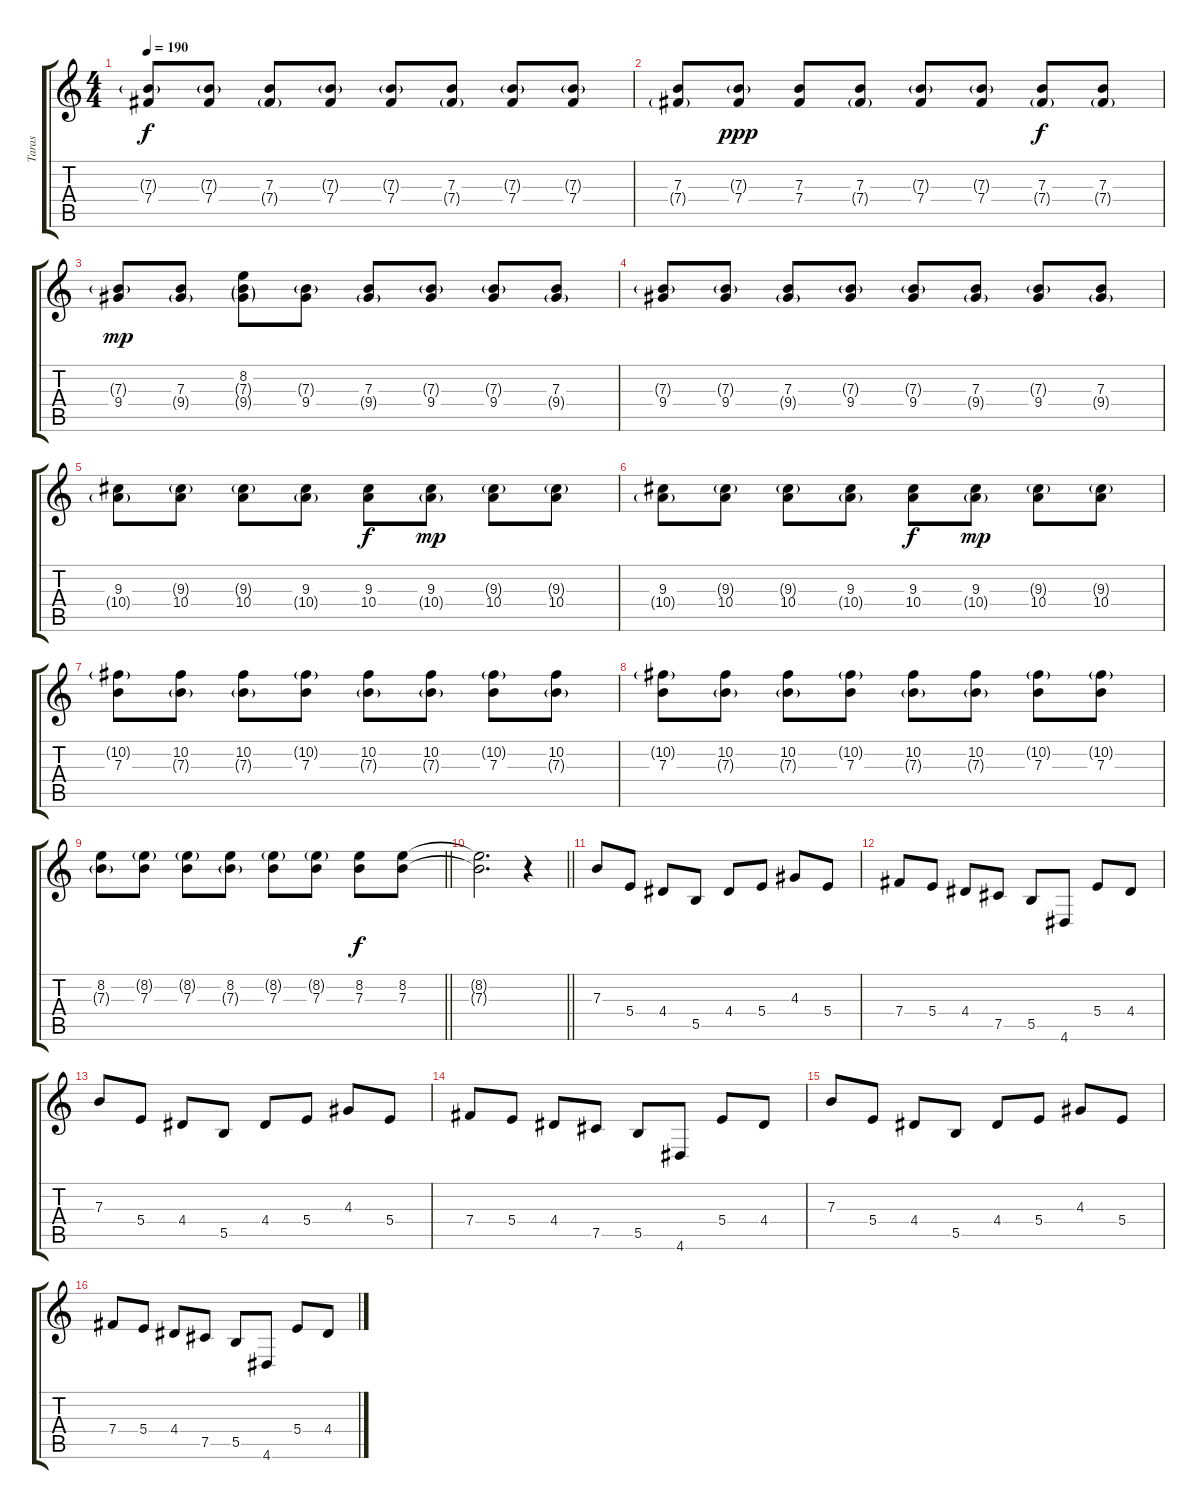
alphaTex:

\track ("Taras" "Taras") {instrument overdrivenguitar}
\staff {score tabs}
\tuning (Db4 Ab3 E3 B2 Gb2 B1) {hide}
\ts (4 4)
\tempo 190
\clef g2
\ks c
(7.3{g} 7.4).8{dy f} (7.3{g} 7.4).8 (7.3 7.4{g}).8 (7.3{g} 7.4).8 (7.3{g} 7.4).8 (7.3 7.4{g}).8 (7.3{g} 7.4).8 (7.3{g} 7.4).8 |
(7.3 7.4{g}).8 (7.3{g} 7.4).8{dy ppp} (7.3 7.4).8 (7.3 7.4{g}).8 (7.3{g} 7.4).8 (7.3{g} 7.4).8 (7.3 7.4{g}).8{dy f} (7.3 7.4{g}).8 |
(7.3{g} 9.4).8{dy mp} (7.3 9.4{g}).8 (8.2 7.3{g} 9.4{g}).8 (7.3{g} 9.4).8 (7.3 9.4{g}).8 (7.3{g} 9.4).8 (7.3{g} 9.4).8 (7.3 9.4{g}).8 |
(7.3{g} 9.4).8 (7.3{g} 9.4).8 (7.3 9.4{g}).8 (7.3{g} 9.4).8 (7.3{g} 9.4).8 (7.3 9.4{g}).8 (7.3{g} 9.4).8 (7.3 9.4{g}).8 |
(9.3 10.4{g}).8 (9.3{g} 10.4).8 (9.3{g} 10.4).8 (9.3 10.4{g}).8 (9.3 10.4).8{dy f} (9.3 10.4{g}).8{dy mp} (9.3{g} 10.4).8 (9.3{g} 10.4).8 |
(9.3 10.4{g}).8 (9.3{g} 10.4).8 (9.3{g} 10.4).8 (9.3 10.4{g}).8 (9.3 10.4).8{dy f} (9.3 10.4{g}).8{dy mp} (9.3{g} 10.4).8 (9.3{g} 10.4).8 |
(10.2{g} 7.3).8 (10.2 7.3{g}).8 (10.2 7.3{g}).8 (10.2{g} 7.3).8 (10.2 7.3{g}).8 (10.2 7.3{g}).8 (10.2{g} 7.3).8 (10.2 7.3{g}).8 |
(10.2{g} 7.3).8 (10.2 7.3{g}).8 (10.2 7.3{g}).8 (10.2{g} 7.3).8 (10.2 7.3{g}).8 (10.2 7.3{g}).8 (10.2{g} 7.3).8 (10.2{g} 7.3).8 |
\barLineRight lightlight
(8.2 7.3{g}).8 (8.2{g} 7.3).8 (8.2{g} 7.3).8 (8.2 7.3{g}).8 (8.2{g} 7.3).8 (8.2{g} 7.3).8 (8.2 7.3).8{dy f} (8.2 7.3).8 |
\barLineRight lightlight
(8.2{t} 7.3{t}).2{d} r.4 |
7.3.8 5.4.8 4.4.8 5.5.8 4.4.8 5.4.8 4.3.8 5.4.8 |
7.4.8 5.4.8 4.4.8 7.5.8 5.5.8 4.6.8 5.4.8 4.4.8 |
7.3.8 5.4.8 4.4.8 5.5.8 4.4.8 5.4.8 4.3.8 5.4.8 |
7.4.8 5.4.8 4.4.8 7.5.8 5.5.8 4.6.8 5.4.8 4.4.8 |
7.3.8 5.4.8 4.4.8 5.5.8 4.4.8 5.4.8 4.3.8 5.4.8 |
7.4.8 5.4.8 4.4.8 7.5.8 5.5.8 4.6.8 5.4.8 4.4.8
